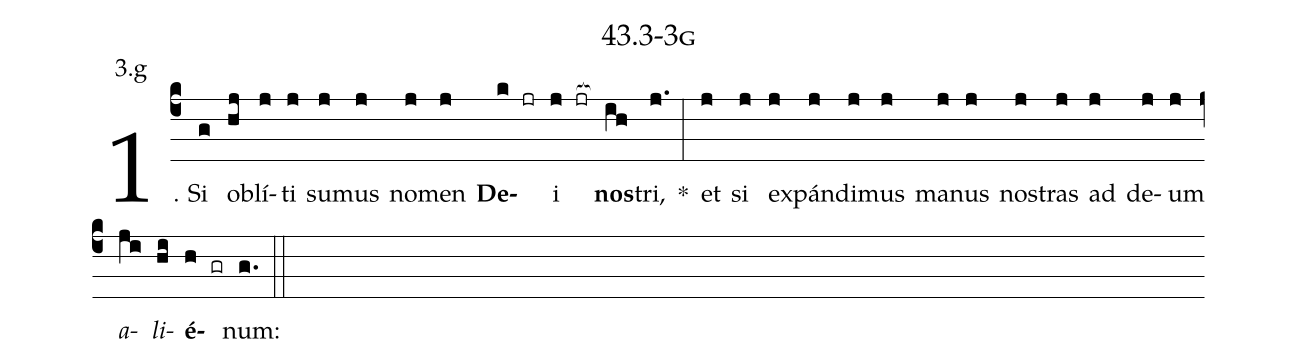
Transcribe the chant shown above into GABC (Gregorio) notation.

name: 43.3-3g;
annotation: 3.g;
%%
(c4)1. Si(g) ob(hj)lí(j)ti(j) su(j)mus(j) no(j)men(j) <b>De</b>(k jr)i(j jr[ocb:1{]) <b>nos</b>(ih[ocb:0}])tri,(j.) *(:) et(j) si(j) ex(j)pán(j)di(j)mus(j) ma(j)nus(j) nos(j)tras(j) ad(j) de(j)um(j) <i>a</i>(ji)<i>li</i>(hi)<b>é</b>(h gr)num:(g.) (::)
